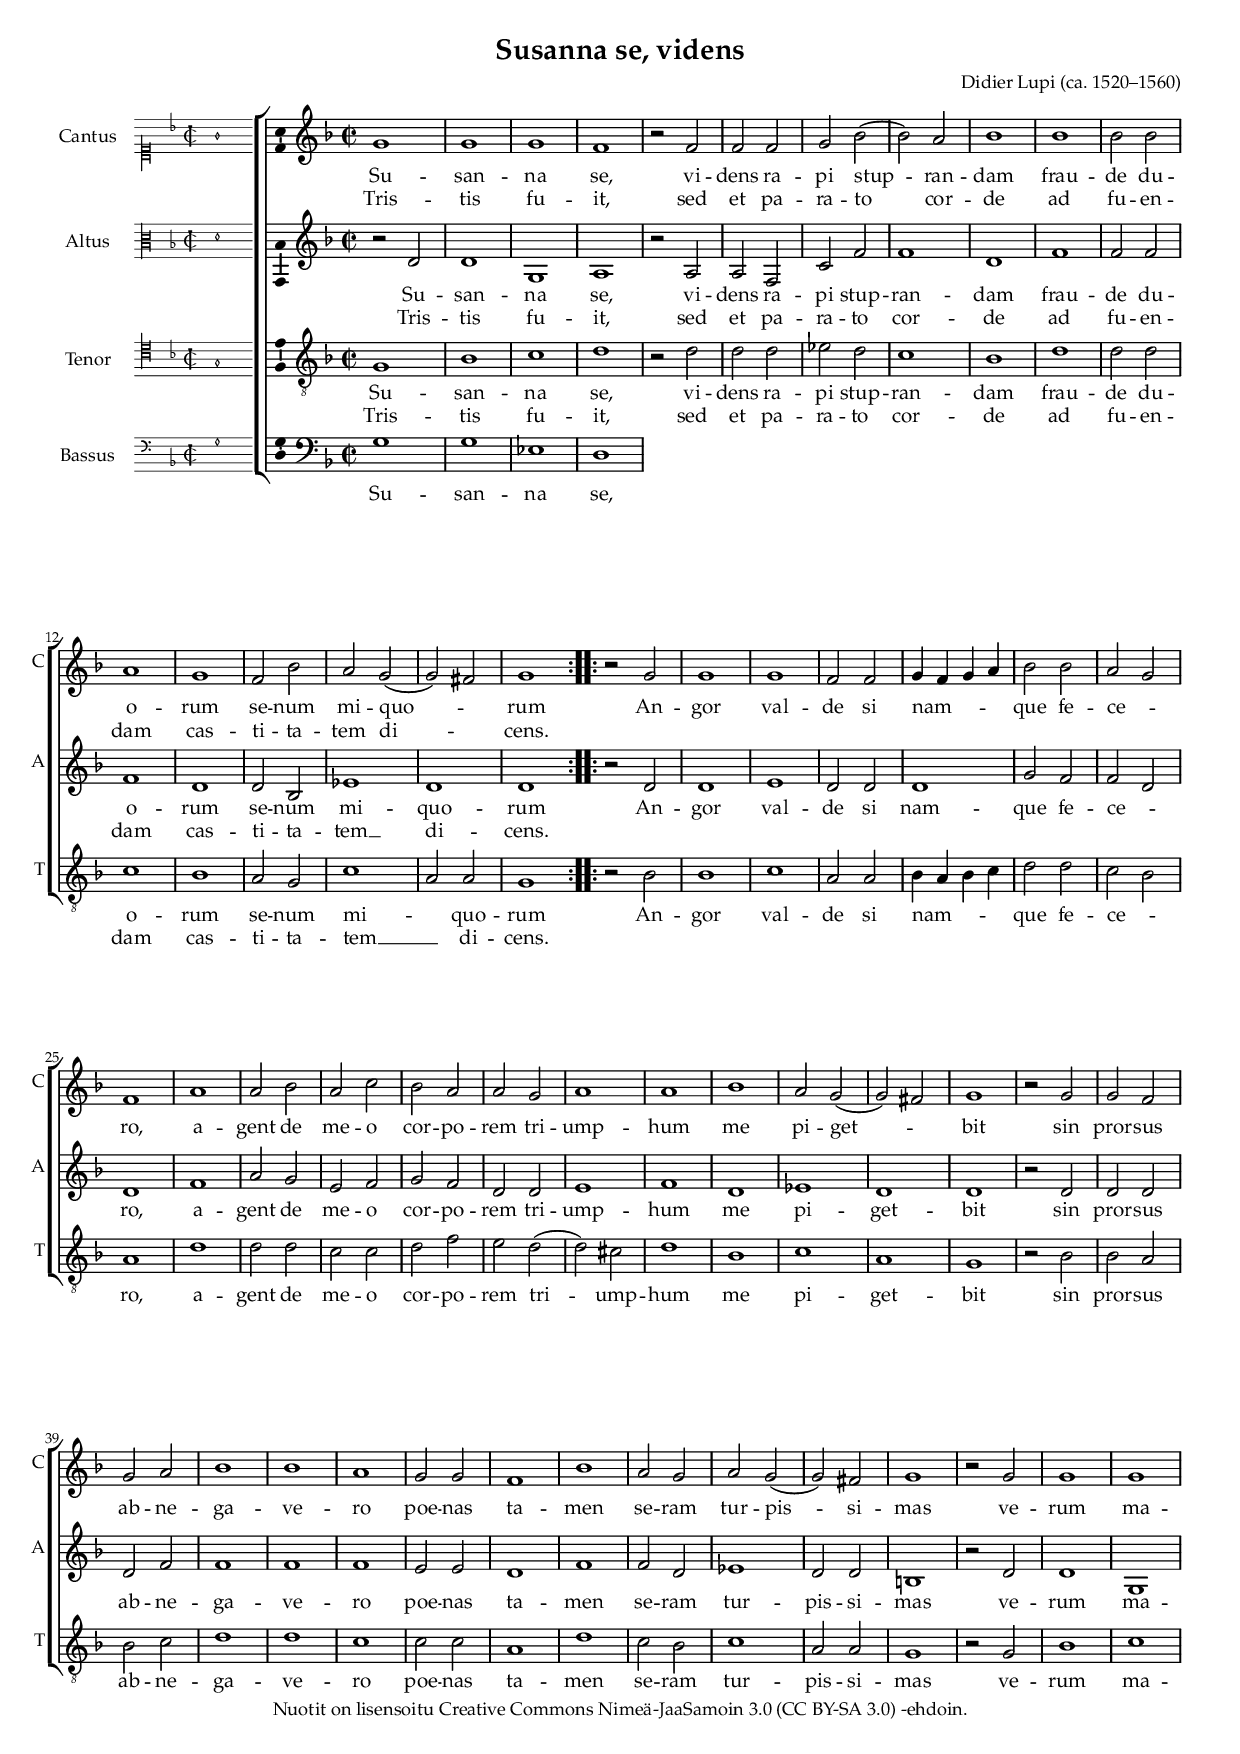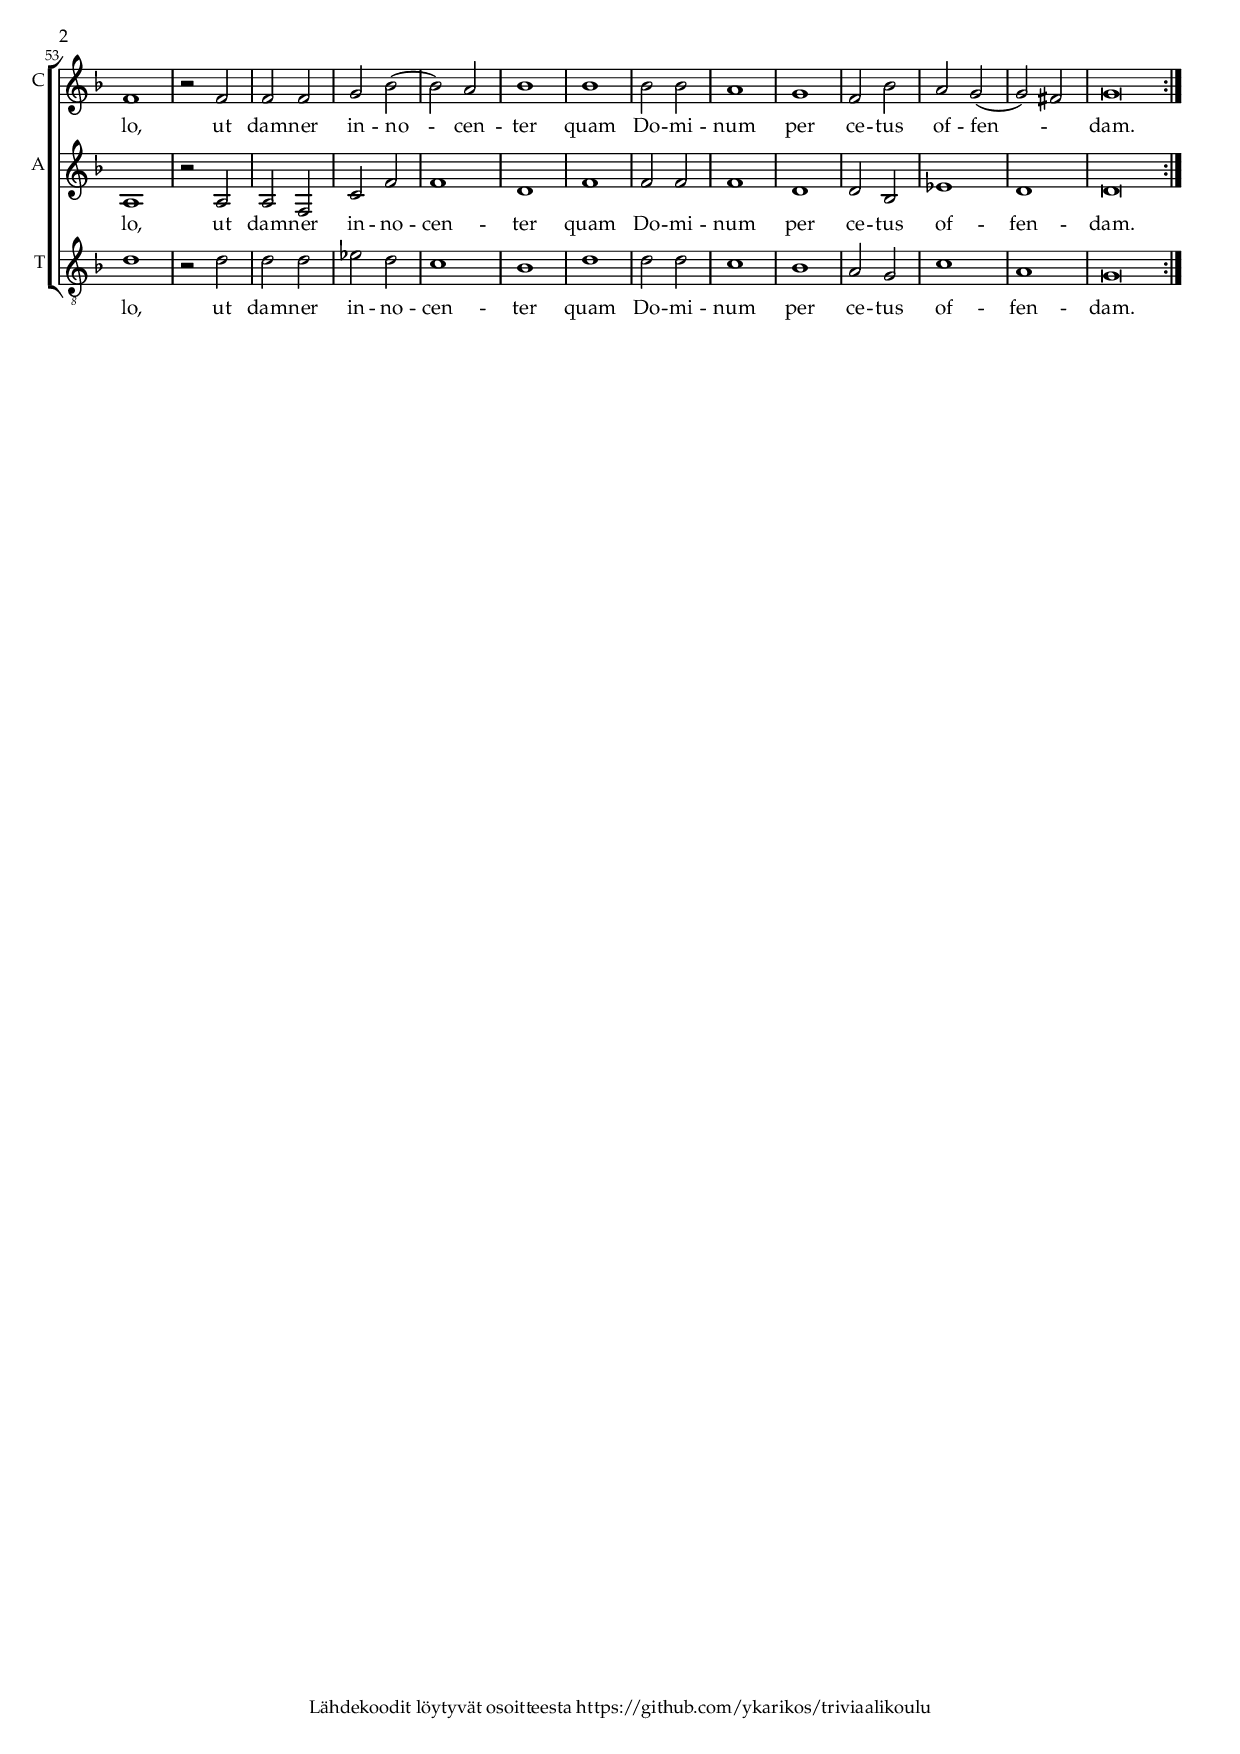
\version "2.19.80"
\include "suomi.ly"

#(set-global-staff-size 16)

global = {
%  \numericTimeSignature
  \time 2/2
%	\set Timing.measureLength = #(ly:make-moment 4/2)
%  \autoBeamOff
  \key d \minor
  \set Staff.midiInstrument = #"voice oohs"
}


SopranoMusic = \relative c'' {
	\set Staff.instrumentName = #"Cantus"
	\set Staff.shortInstrumentName = "C"

	\incipit { \clef "mensural-c1" \key d \minor \time 2/2 g'1 }

    \repeat volta 2 {
        g1 | g | g | f | r2 f | f f | g b( | b) a |
        b1 | b | b2 b | a1 | g | f2 b | a g( | g) fis | g1 |
    }
    \repeat volta 2 {
        r2 g | g1 | g | f2 f |
        \omit Slur
        g4( f g a) | b2 b | a( g) | f1 |
        a | a2 b | a c | b a | a g | a1 | a | b |
        \undo \omit Slur
        a2 g( | g) fis | g1 |

% 2
        r2 g | g f | g a | b1 | b | a | g2 g | f1 | b | a2 g |
        a g( | g) fis | g1 |
        r2 g | g1 | g | f |
        r2 f | f f | g b( | b) a | b1 | b | b2 b | a1 | g |
        f2 b | a g( | g) fis |
        \time 4/2
        \once \override Staff.TimeSignature.break-visibility = ##(#t #f #t)
        g\breve |
    }
}

stanzaOneLyricsSoprano = \lyricmode {
	Su -- san -- na se, vi -- dens ra -- pi stup -- ran -- dam
	frau -- de  du -- o -- rum se -- num mi -- quo -- _ rum
    An -- gor val -- de si nam -- que fe -- ce -- ro,
    a -- gent de me -- o cor -- po -- rem tri -- ump -- hum
    me pi -- get -- _ bit
    sin pror -- sus ab -- ne -- ga -- ve -- ro
    poe -- nas ta -- men se -- ram tur -- pis -- si -- mas
    ve -- rum ma -- lo,
    ut dam -- ner in -- no -- cen -- ter
    quam Do -- mi -- num per ce -- tus of -- fen -- _ dam.
}

stanzaTwoLyricsSoprano = \lyricmode {
    Tris -- tis fu -- it, sed et pa -- ra -- to cor -- de
    ad fu -- en -- dam cas -- ti -- ta -- tem di -- _ cens.
}

stanzaOneLyrics = \lyricmode {
	Su -- san -- na se, vi -- dens ra -- pi stup -- ran -- dam
	frau -- de  du -- o -- rum se -- num mi -- quo -- rum
    An -- gor val -- de si nam -- que fe -- ce -- ro,
    a -- gent de me -- o cor -- po -- rem tri -- ump -- hum
    me pi -- get -- bit
    sin pror -- sus ab -- ne -- ga -- ve -- ro
    poe -- nas ta -- men se -- ram tur -- pis -- si -- mas
    ve -- rum ma -- lo,
    ut dam -- ner in -- no -- cen -- ter
    quam Do -- mi -- num per ce -- tus of -- fen -- dam.
}

stanzaTwoLyrics = \lyricmode {
    Tris -- tis fu -- it, sed et pa -- ra -- to cor -- de
    ad fu -- en -- dam cas -- ti -- ta -- tem __ di -- cens.
}

AltoMusic = \relative c' {
	\set Staff.instrumentName = #"Altus"
	\set Staff.shortInstrumentName = "A"

	\incipit { \clef "mensural-c3" \key d \minor \time 2/2 d'1 }

    \repeat volta 2 {
    	r2 d | d1 | g, | a | r2 a | a f | c' f | f1 | d |
        f | f2 f | f1 | d | d2 b | es1 | d | d |
    }
    \repeat volta 2 {
        r2 d | d1 | e | d2 d | d1 | g2 f |
        \omit Slur
        f( d) | d1 | f | a2 g | e f | g f | d d |
        e1 | f | d | es | d | d |
% 2
        r2 d | d d | d f | f1 | f | f | e2 e | d1 | f | f2 d |
        es1 | d2 d | h1 |
        r2 d | d1 | g, | a |
        r2 a | a f | c' f | f1 |
        d | f | f2 f | f1 | d | d2 b | es1 | d1
        \time 4/2
        \once \override Staff.TimeSignature.break-visibility = ##(#t #f #t)
        d\breve |
    }
}

TenoreMusic = \relative c' {
    \set Staff.instrumentName = #"Tenor"
	\set Staff.shortInstrumentName = "T"

	\incipit { \clef "mensural-c4" \key d \minor \time 2/2 g1 }

	\clef "treble_8"
    \omit Slur
    \repeat volta 2 {
        g1 | b | c | d |
        r2 d | d d | es d | c1 | b | 
        d | d2 d | c1 | b | a2 g | c1( | a2) a | 
        g1 
    }
    \repeat volta 2 {
        r2 b | b1 | c | a2 a | b4( a b c) | d2 d |
        c( b) | a1 | d | d2 d | c c | d f | 
        \undo \omit Slur
        e d( | d) cis | d1 |
        b | c | a | g |
    % 2
        r2 b | b a | b c | d1 | d | c | c2 c | a1 | d | c2 b |
        c1 | a2 a | g1 | 
        r2 g | b1 | c | d |
        r2 d | d d | es d | c1 | b |
        d | d2 d | c1 | b | a2 g | c1 | a |
        \time 4/2
        \once \override Staff.TimeSignature.break-visibility = ##(#t #f #t)
        g\breve
    }
}

BassMusic = \relative c' {
	\set Staff.instrumentName = #"Bassus"
	\set Staff.shortInstrumentName = "B"

	\incipit { \clef "mensural-f" \key d \minor \time 2/2 g1 }

	\clef bass
	g1 | g | es | d |
%  \time 4/2
%  \once \override Staff.TimeSignature.break-visibility = ##(#t #f #t)
%  g,\breve\fermata
}


\header {
  title = "Susanna se, videns"
  composer = "Didier Lupi (ca. 1520–1560)"
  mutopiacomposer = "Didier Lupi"
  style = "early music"
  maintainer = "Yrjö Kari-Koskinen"
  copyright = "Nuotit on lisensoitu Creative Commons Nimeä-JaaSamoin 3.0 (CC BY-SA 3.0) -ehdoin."
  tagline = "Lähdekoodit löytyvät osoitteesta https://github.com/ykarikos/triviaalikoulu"
}

\paper {
    #(define fonts
        (make-pango-font-tree "Palatino"
                              "Nimbus Sans"
                              "Luxi Mono"
                              (/ staff-height pt 20)))
}


\score {
  \new ChoirStaff <<
    \new Staff <<
      \new Voice = "Soprano" {
		    \global
        \SopranoMusic
      }
     \new Lyrics \lyricsto "Soprano" {
       \stanzaOneLyricsSoprano
     }
     \new Lyrics \lyricsto "Soprano" {
       \stanzaTwoLyricsSoprano
     }
     >>
    \new Staff <<
      \new Voice = "Alto" {
        \global
        \AltoMusic
      }
     \new Lyrics \lyricsto "Alto" {
       \stanzaOneLyrics
     }
     \new Lyrics \lyricsto "Alto" {
       \stanzaTwoLyrics
     }
     >>
    \new Staff <<
      \new Voice = "Tenore" {
        \global
        \TenoreMusic
      }
      \new Lyrics \lyricsto "Tenore" {
       \stanzaOneLyrics
      }
      \new Lyrics \lyricsto "Tenore" {
       \stanzaTwoLyrics
      }
     >>
    \new Staff <<
      \new Voice = "Bass" {
        \global
        \BassMusic
      }
      \new Lyrics \lyricsto "Bass" {
       \stanzaOneLyrics
      }
    >>
  >>
  \layout {
    \context {
      \Voice
      \consists "Ambitus_engraver"
    }
    indent = 3.5\cm
    incipit-width = 2\cm
    \context {
     \Staff \RemoveEmptyStaves
   }
    \context {
     \Score
     \override VerticalAxisGroup.remove-first = ##t
    }
  }
}
